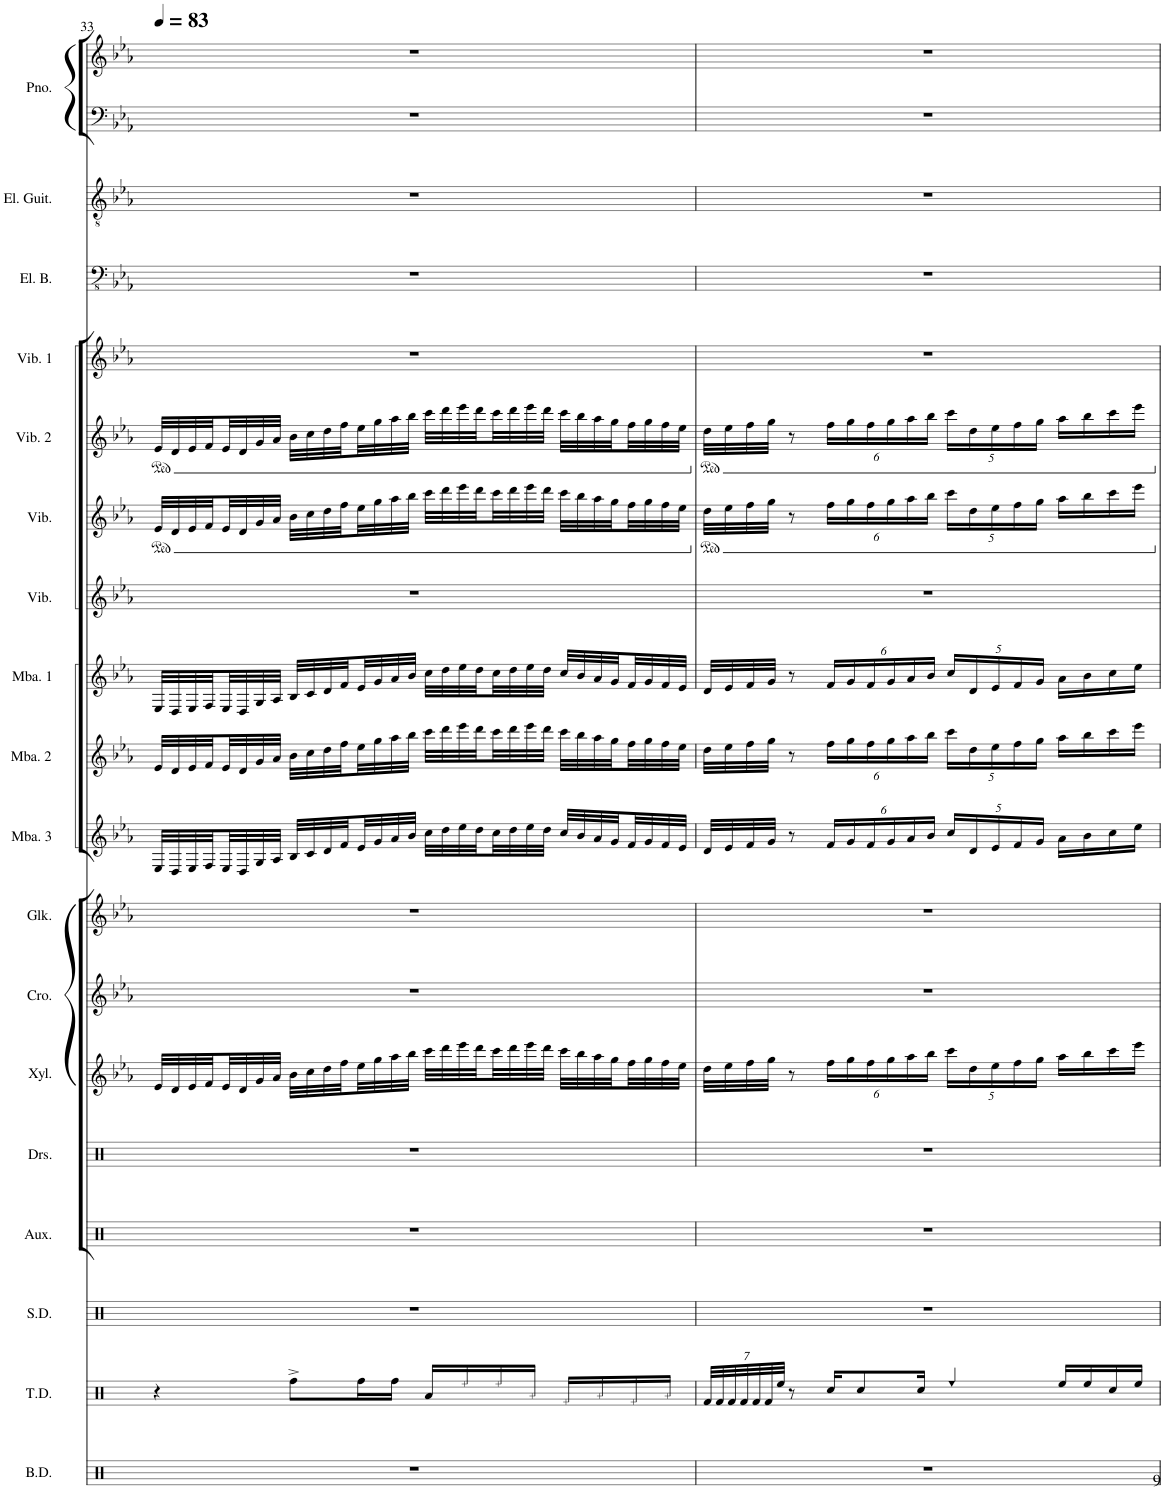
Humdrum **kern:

**kern	**kern	**kern	**kern	**kern	**kern	**kern	**kern	**kern	**kern	**kern	**kern	**kern	**kern	**kern	**kern	**kern	**kern	**kern
*part18	*part17	*part16	*part15	*part14	*part13	*part12	*part11	*part10	*part9	*part8	*part7	*part6	*part5	*part4	*part3	*part2	*part1	*part1
*staff19	*staff18	*staff17	*staff16	*staff15	*staff14	*staff13	*staff12	*staff11	*staff10	*staff9	*staff8	*staff7	*staff6	*staff5	*staff4	*staff3	*staff2	*staff1
*I"Bass Drums	*I"Tenor Drums	*I"Snare Drum	*I"Aux. Perc.	*I"Drumset	*I"Xylophone	*I"Crotales	*I"Glockenspiel	*I"Marimba 3	*I"Marimba 2	*I"Marimba 1	*I"Vibraphone 4	*I"Vibraphone 3	*I"Vibraphone 2	*I"Vibraphone 1	*I"Electric Bass	*I"Electric Guitar	*I"Piano	*
*I'B.D.	*I'T.D.	*I'S.D.	*I'Aux.	*I'Drs.	*I'Xyl.	*I'Cro.	*I'Glk.	*I'Mba. 3	*I'Mba. 2	*I'Mba. 1	*I'Vib.	*I'Vib.	*I'Vib. 2	*I'Vib. 1	*I'El. B.	*I'El. Guit.	*I'Pno.	*
!!LO:PB:g=z
*clefX	*clefX	*clefX	*clefX	*clefX	*clefG2	*clefG2	*clefG2	*clefG2	*clefG2	*clefG2	*clefG2	*clefG2	*clefG2	*clefG2	*clefFv4	*clefGv2	*clefF4	*clefG2
*	*	*	*	*	*Trd-7c-12	*Trd-14c-24	*Trd-14c-24	*	*	*	*	*	*	*	*	*	*	*
*k[]	*k[]	*k[]	*k[]	*k[]	*k[b-e-a-]	*k[b-e-a-]	*k[b-e-a-]	*k[b-e-a-]	*k[b-e-a-]	*k[b-e-a-]	*k[b-e-a-]	*k[b-e-a-]	*k[b-e-a-]	*k[b-e-a-]	*k[b-e-a-]	*k[b-e-a-]	*k[b-e-a-]	*k[b-e-a-]
*M4/4	*M4/4	*M4/4	*M4/4	*M4/4	*M4/4	*M4/4	*M4/4	*M4/4	*M4/4	*M4/4	*M4/4	*M4/4	*M4/4	*M4/4	*M4/4	*M4/4	*M4/4	*M4/4
*MM83	*MM83	*MM83	*MM83	*MM83	*MM83	*MM83	*MM83	*MM83	*MM83	*MM83	*MM83	*MM83	*MM83	*MM83	*MM83	*MM83	*MM83	*MM83
*	*	*	*	*	*	*	*	*	*	*	*	*ped	*	*	*	*	*	*
*	*	*	*	*	*	*	*	*	*	*	*	*	*ped	*	*	*	*	*
=33	=33	=33	=33	=33	=33	=33	=33	=33	=33	=33	=33	=33	=33	=33	=33	=33	=33	=33
1r	4r	1r	1r	1r	32e-/LLL	1r	1r	32E-/LLL	32e-/LLL	32E-/LLL	1r	32e-/LLL	32e-/LLL	1r	1r	1r	1r	1r
.	.	.	.	.	32d/	.	.	32D/	32d/	32D/	.	32d/	32d/	.	.	.	.	.
.	.	.	.	.	32e-/	.	.	32E-/	32e-/	32E-/	.	32e-/	32e-/	.	.	.	.	.
.	.	.	.	.	32f/	.	.	32F/	32f/	32F/	.	32f/	32f/	.	.	.	.	.
.	.	.	.	.	32e-/	.	.	32E-/	32e-/	32E-/	.	32e-/	32e-/	.	.	.	.	.
.	.	.	.	.	32d/	.	.	32D/	32d/	32D/	.	32d/	32d/	.	.	.	.	.
.	.	.	.	.	32g/	.	.	32G/	32g/	32G/	.	32g/	32g/	.	.	.	.	.
.	.	.	.	.	32a-/JJJ	.	.	32A-/JJJ	32a-/JJJ	32A-/JJJ	.	32a-/JJJ	32a-/JJJ	.	.	.	.	.
.	8Rff^\L	.	.	.	32b-\LLL	.	.	32B-/LLL	32b-\LLL	32B-/LLL	.	32b-\LLL	32b-\LLL	.	.	.	.	.
.	.	.	.	.	32cc\	.	.	32c/	32cc\	32c/	.	32cc\	32cc\	.	.	.	.	.
.	.	.	.	.	32dd\	.	.	32d/	32dd\	32d/	.	32dd\	32dd\	.	.	.	.	.
.	.	.	.	.	32ff\	.	.	32f/	32ff\	32f/	.	32ff\	32ff\	.	.	.	.	.
.	16Rff\L	.	.	.	32ee-\	.	.	32e-/	32ee-\	32e-/	.	32ee-\	32ee-\	.	.	.	.	.
.	.	.	.	.	32gg\	.	.	32g/	32gg\	32g/	.	32gg\	32gg\	.	.	.	.	.
.	16Rff\JJ	.	.	.	32aa-\	.	.	32a-/	32aa-\	32a-/	.	32aa-\	32aa-\	.	.	.	.	.
.	.	.	.	.	32bb-\JJJ	.	.	32b-/JJJ	32bb-\JJJ	32b-/JJJ	.	32bb-\JJJ	32bb-\JJJ	.	.	.	.	.
.	16Ra/LL	.	.	.	32ccc\LLL	.	.	32cc\LLL	32ccc\LLL	32cc\LLL	.	32ccc\LLL	32ccc\LLL	.	.	.	.	.
.	.	.	.	.	32ddd\	.	.	32dd\	32ddd\	32dd\	.	32ddd\	32ddd\	.	.	.	.	.
!	!LO:N:head=plus	!	!	!	!	!	!	!	!	!	!	!	!	!	!	!	!	!
.	16Ree/	.	.	.	32eee-\	.	.	32ee-\	32eee-\	32ee-\	.	32eee-\	32eee-\	.	.	.	.	.
.	.	.	.	.	32ddd\	.	.	32dd\	32ddd\	32dd\	.	32ddd\	32ddd\	.	.	.	.	.
!	!LO:N:head=plus	!	!	!	!	!	!	!	!	!	!	!	!	!	!	!	!	!
.	16Ree/	.	.	.	32ccc\	.	.	32cc\	32ccc\	32cc\	.	32ccc\	32ccc\	.	.	.	.	.
.	.	.	.	.	32ddd\	.	.	32dd\	32ddd\	32dd\	.	32ddd\	32ddd\	.	.	.	.	.
!	!LO:N:head=plus	!	!	!	!	!	!	!	!	!	!	!	!	!	!	!	!	!
.	16Ra/JJ	.	.	.	32eee-\	.	.	32ee-\	32eee-\	32ee-\	.	32eee-\	32eee-\	.	.	.	.	.
.	.	.	.	.	32ddd\JJJ	.	.	32dd\JJJ	32ddd\JJJ	32dd\JJJ	.	32ddd\JJJ	32ddd\JJJ	.	.	.	.	.
!	!LO:N:head=plus	!	!	!	!	!	!	!	!	!	!	!	!	!	!	!	!	!
.	16Rf/LL	.	.	.	32ccc\LLL	.	.	32cc/LLL	32ccc\LLL	32cc/LLL	.	32ccc\LLL	32ccc\LLL	.	.	.	.	.
.	.	.	.	.	32bb-\	.	.	32b-/	32bb-\	32b-/	.	32bb-\	32bb-\	.	.	.	.	.
!	!LO:N:head=plus	!	!	!	!	!	!	!	!	!	!	!	!	!	!	!	!	!
.	16Ra/	.	.	.	32aa-\	.	.	32a-/	32aa-\	32a-/	.	32aa-\	32aa-\	.	.	.	.	.
.	.	.	.	.	32gg\	.	.	32g/	32gg\	32g/	.	32gg\	32gg\	.	.	.	.	.
!	!LO:N:head=plus	!	!	!	!	!	!	!	!	!	!	!	!	!	!	!	!	!
.	16Rf/	.	.	.	32ff\	.	.	32f/	32ff\	32f/	.	32ff\	32ff\	.	.	.	.	.
.	.	.	.	.	32gg\	.	.	32g/	32gg\	32g/	.	32gg\	32gg\	.	.	.	.	.
!	!LO:N:head=plus	!	!	!	!	!	!	!	!	!	!	!	!	!	!	!	!	!
.	16Ra/JJ	.	.	.	32ff\	.	.	32f/	32ff\	32f/	.	32ff\	32ff\	.	.	.	.	.
.	.	.	.	.	32ee-\JJJ	.	.	32e-/JJJ	32ee-\JJJ	32e-/JJJ	.	32ee-\JJJ	32ee-\JJJ	.	.	.	.	.
=34	=34	=34	=34	=34	=34	=34	=34	=34	=34	=34	=34	=34	=34	=34	=34	=34	=34	=34
*	*Xbrackettup	*	*	*	*	*	*	*	*	*	*	*	*	*	*	*	*	*
*	*	*	*	*	*	*	*	*	*	*	*	*Xped	*	*	*	*	*	*
*	*	*	*	*	*	*	*	*	*	*	*	*ped	*	*	*	*	*	*
*	*	*	*	*	*	*	*	*	*	*	*	*	*Xped	*	*	*	*	*
*	*	*	*	*	*	*	*	*	*	*	*	*	*ped	*	*	*	*	*
1r	56Rf/LLL	1r	1r	1r	32dd\LLL	1r	1r	32d/LLL	32dd\LLL	32d/LLL	1r	32dd\LLL	32dd\LLL	1r	1r	1r	1r	1r
.	56Rf/	.	.	.	.	.	.	.	.	.	.	.	.	.	.	.	.	.
.	.	.	.	.	32ee-\	.	.	32e-/	32ee-\	32e-/	.	32ee-\	32ee-\	.	.	.	.	.
.	56Rf/	.	.	.	.	.	.	.	.	.	.	.	.	.	.	.	.	.
.	56Rf/	.	.	.	.	.	.	.	.	.	.	.	.	.	.	.	.	.
.	.	.	.	.	32ff\	.	.	32f/	32ff\	32f/	.	32ff\	32ff\	.	.	.	.	.
.	56Rf/	.	.	.	.	.	.	.	.	.	.	.	.	.	.	.	.	.
.	56Rf/	.	.	.	.	.	.	.	.	.	.	.	.	.	.	.	.	.
.	.	.	.	.	32gg\JJJ	.	.	32g/JJJ	32gg\JJJ	32g/JJJ	.	32gg\JJJ	32gg\JJJ	.	.	.	.	.
.	56Ree/JJJ	.	.	.	.	.	.	.	.	.	.	.	.	.	.	.	.	.
.	8r	.	.	.	8r	.	.	8r	8r	8r	.	8r	8r	.	.	.	.	.
*	*	*	*	*	*Xbrackettup	*	*	*Xbrackettup	*Xbrackettup	*Xbrackettup	*	*Xbrackettup	*Xbrackettup	*	*	*	*	*
.	16Rcc/KL	.	.	.	24ff\LL	.	.	24f/LL	24ff\LL	24f/LL	.	24ff\LL	24ff\LL	.	.	.	.	.
.	.	.	.	.	24gg\	.	.	24g/	24gg\	24g/	.	24gg\	24gg\	.	.	.	.	.
.	8Rcc/	.	.	.	.	.	.	.	.	.	.	.	.	.	.	.	.	.
.	.	.	.	.	24ff\	.	.	24f/	24ff\	24f/	.	24ff\	24ff\	.	.	.	.	.
.	.	.	.	.	24gg\	.	.	24g/	24gg\	24g/	.	24gg\	24gg\	.	.	.	.	.
.	.	.	.	.	24aa-\	.	.	24a-/	24aa-\	24a-/	.	24aa-\	24aa-\	.	.	.	.	.
.	16Rcc/Jk	.	.	.	.	.	.	.	.	.	.	.	.	.	.	.	.	.
.	.	.	.	.	24bb-\JJ	.	.	24b-/JJ	24bb-\JJ	24b-/JJ	.	24bb-\JJ	24bb-\JJ	.	.	.	.	.
.	4Ree/	.	.	.	20ccc\LL	.	.	20cc/LL	20ccc\LL	20cc/LL	.	20ccc\LL	20ccc\LL	.	.	.	.	.
.	.	.	.	.	20dd\	.	.	20d/	20dd\	20d/	.	20dd\	20dd\	.	.	.	.	.
.	.	.	.	.	20ee-\	.	.	20e-/	20ee-\	20e-/	.	20ee-\	20ee-\	.	.	.	.	.
.	.	.	.	.	20ff\	.	.	20f/	20ff\	20f/	.	20ff\	20ff\	.	.	.	.	.
.	.	.	.	.	20gg\JJ	.	.	20g/JJ	20gg\JJ	20g/JJ	.	20gg\JJ	20gg\JJ	.	.	.	.	.
.	16Ree/LL	.	.	.	16aa-\LL	.	.	16a-\LL	16aa-\LL	16a-\LL	.	16aa-\LL	16aa-\LL	.	.	.	.	.
.	16Ree/	.	.	.	16bb-\	.	.	16b-\	16bb-\	16b-\	.	16bb-\	16bb-\	.	.	.	.	.
.	16Rcc/	.	.	.	16ccc\	.	.	16cc\	16ccc\	16cc\	.	16ccc\	16ccc\	.	.	.	.	.
.	16Ree/JJ	.	.	.	16eee-\JJ	.	.	16ee-\JJ	16eee-\JJ	16ee-\JJ	.	16eee-\JJ	16eee-\JJ	.	.	.	.	.
*	*	*	*	*	*	*	*	*	*	*	*	*Xped	*	*	*	*	*	*
*	*	*	*	*	*	*	*	*	*	*	*	*	*Xped	*	*	*	*	*
=	=	=	=	=	=	=	=	=	=	=	=	=	=	=	=	=	=	=
*-	*-	*-	*-	*-	*-	*-	*-	*-	*-	*-	*-	*-	*-	*-	*-	*-	*-	*-
